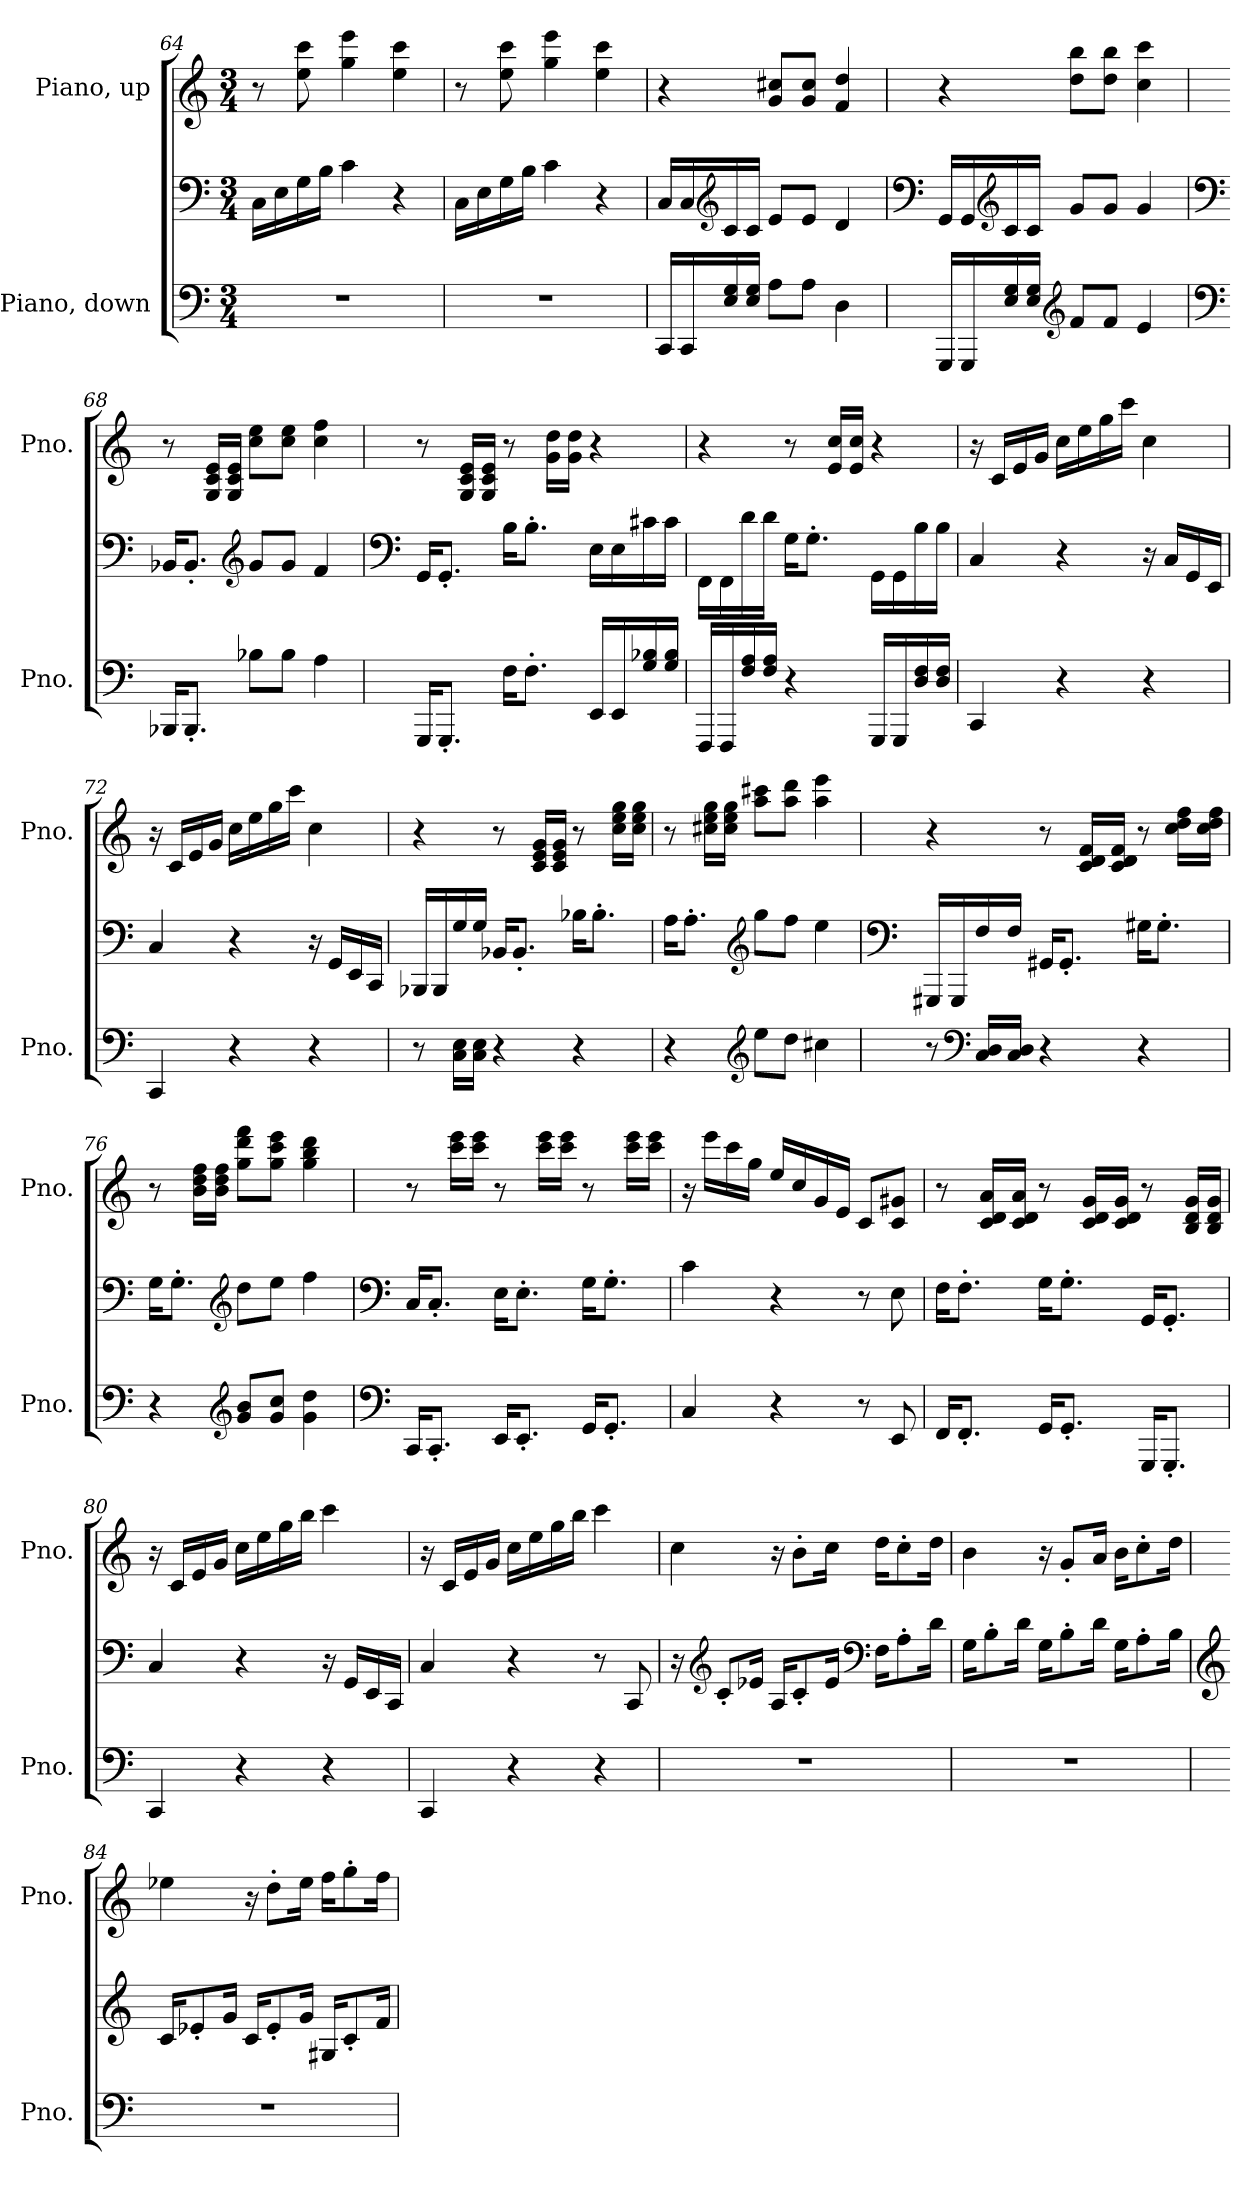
**kern	**kern	**kern
*part2	*part2	*part1
*staff3	*staff2	*staff1
*I"Piano, down	*	*I"Piano, up
*I'Pno.	*	*I'Pno.
*clefF4	*clefF4	*clefG2
*k[]	*k[]	*k[]
*M3/4	*M3/4	*M3/4
=64	=64	=64
2.r	16C\LL	8r
.	16E\	.
.	16G\	8ee\ 8ccc\
.	16B\JJ	.
.	4c\	4gg\ 4eee\
.	4r	4ee\ 4ccc\
=65	=65	=65
2.r	16C\LL	8r
.	16E\	.
.	16G\	8ee\ 8ccc\
.	16B\JJ	.
.	4c\	4gg\ 4eee\
.	4r	4ee\ 4ccc\
=66	=66	=66
16CC/LL	16C/LL	4r
16CC/	16C/	.
*	*clefG2	*
16E/ 16G/	16c/	.
16E/ 16G/JJ	16c/JJ	.
8A\L	8e/L	8g/ 8cc#X/L
8A\J	8e/J	8g/ 8cc#/J
4D\	4d/	4f/ 4dd/
!!LO:LB:g=z
=67	=67	=67
*	*clefF4	*
16GGG/LL	16GG/LL	4r
16GGG/	16GG/	.
*	*clefG2	*
16E/ 16G/	16c/	.
16E/ 16G/JJ	16c/JJ	.
*clefG2	*	*
8f/L	8g/L	8dd\ 8bb\L
8f/J	8g/J	8dd\ 8bb\J
4e/	4g/	4cc\ 4ccc\
=68	=68	=68
*clefF4	*clefF4	*
16BBB-X/KL	16BB-X/KL	8r
8.BBB-'/J	8.BB-'/J	.
.	.	16G/ 16c/ 16e/LL
.	.	16G/ 16c/ 16e/JJ
*	*clefG2	*
8B-X\L	8g/L	8cc\ 8ee\L
8B-\J	8g/J	8cc\ 8ee\J
4A\	4f/	4cc\ 4ff\
=69	=69	=69
*	*clefF4	*
16GGG/KL	16GG/KL	8r
8.GGG'/J	8.GG'/J	.
.	.	16G/ 16c/ 16e/LL
.	.	16G/ 16c/ 16e/JJ
16F\KL	16B\KL	8r
8.F'\J	8.B'\J	.
.	.	16g\ 16dd\LL
.	.	16g\ 16dd\JJ
16EE/LL	16E\LL	4r
16EE/	16E\	.
16G/ 16B-X/	16c#X\	.
16G/ 16B-/JJ	16c#\JJ	.
!!LO:LB:g=z
=70	=70	=70
16FFF/LL	16FF\LL	4r
16FFF/	16FF\	.
16F/ 16A/	16d\	.
16F/ 16A/JJ	16d\JJ	.
4r	16G\KL	8r
.	8.G'\J	.
.	.	16e/ 16cc/LL
.	.	16e/ 16cc/JJ
16GGG/LL	16GG\LL	4r
16GGG/	16GG\	.
16D/ 16F/	16B\	.
16D/ 16F/JJ	16B\JJ	.
=71	=71	=71
4CC/	4C/	16r
.	.	16c/LL
.	.	16e/
.	.	16g/JJ
4r	4r	16cc\LL
.	.	16ee\
.	.	16gg\
.	.	16ccc\JJ
4r	16r	4cc\
.	16C/LL	.
.	16GG/	.
.	16EE/JJ	.
=72	=72	=72
4CC/	4C/	16r
.	.	16c/LL
.	.	16e/
.	.	16g/JJ
4r	4r	16cc\LL
.	.	16ee\
.	.	16gg\
.	.	16ccc\JJ
4r	16r	4cc\
.	16GG/LL	.
.	16EE/	.
.	16CC/JJ	.
!!LO:LB:g=z
=73	=73	=73
8r	16BBB-X/LL	4r
.	16BBB-/	.
16C\ 16E\LL	16G/	.
16C\ 16E\JJ	16G/JJ	.
4r	16BB-X/KL	8r
.	8.BB-'/J	.
.	.	16c/ 16e/ 16g/LL
.	.	16c/ 16e/ 16g/JJ
4r	16B-X\KL	8r
.	8.B-'\J	.
.	.	16cc\ 16ee\ 16gg\LL
.	.	16cc\ 16ee\ 16gg\JJ
=74	=74	=74
4r	16A\KL	8r
.	8.A'\J	.
.	.	16cc#X\ 16ee\ 16gg\LL
.	.	16cc#\ 16ee\ 16gg\JJ
*clefG2	*clefG2	*
8ee\L	8gg\L	8aa\ 8ccc#X\L
8dd\J	8ff\J	8aa\ 8ddd\J
4cc#X\	4ee\	4aa\ 4eee\
=75	=75	=75
*	*clefF4	*
8r	16GGG#X/LL	4r
.	16GGG#/	.
*clefF4	*	*
16C/ 16D/LL	16F/	.
16C/ 16D/JJ	16F/JJ	.
4r	16GG#X/KL	8r
.	8.GG#'/J	.
.	.	16c/ 16d/ 16f/LL
.	.	16c/ 16d/ 16f/JJ
4r	16G#X\KL	8r
.	8.G#'\J	.
.	.	16cc\ 16dd\ 16ff\LL
.	.	16cc\ 16dd\ 16ff\JJ
!!LO:PB:g=z
=76	=76	=76
4r	16G\KL	8r
.	8.G'\J	.
.	.	16b\ 16dd\ 16ff\LL
.	.	16b\ 16dd\ 16ff\JJ
*clefG2	*clefG2	*
8g/ 8b/L	8dd\L	8gg\ 8ddd\ 8fff\L
8g/ 8cc/J	8ee\J	8gg\ 8ccc\ 8eee\J
4g\ 4dd\	4ff\	4gg\ 4bb\ 4ddd\
=77	=77	=77
*clefF4	*clefF4	*
16CC/KL	16C/KL	8r
8.CC'/J	8.C'/J	.
.	.	16ccc\ 16eee\LL
.	.	16ccc\ 16eee\JJ
16EE/KL	16E\KL	8r
8.EE'/J	8.E'\J	.
.	.	16ccc\ 16eee\LL
.	.	16ccc\ 16eee\JJ
16GG/KL	16G\KL	8r
8.GG'/J	8.G'\J	.
.	.	16ccc\ 16eee\LL
.	.	16ccc\ 16eee\JJ
=78	=78	=78
4C/	4c\	16r
.	.	16eee\LL
.	.	16ccc\
.	.	16gg\JJ
4r	4r	16ee/LL
.	.	16cc/
.	.	16g/
.	.	16e/JJ
8r	8r	8c/L
8EE/	8E\	8c/ 8g#X/J
!!LO:LB:g=z
=79	=79	=79
16FF/KL	16F\KL	8r
8.FF'/J	8.F'\J	.
.	.	16c/ 16d/ 16a/LL
.	.	16c/ 16d/ 16a/JJ
16GG/KL	16G\KL	8r
8.GG'/J	8.G'\J	.
.	.	16c/ 16d/ 16g/LL
.	.	16c/ 16d/ 16g/JJ
16GGG/KL	16GG/KL	8r
8.GGG'/J	8.GG'/J	.
.	.	16B/ 16d/ 16g/LL
.	.	16B/ 16d/ 16g/JJ
=80	=80	=80
4CC/	4C/	16r
.	.	16c/LL
.	.	16e/
.	.	16g/JJ
4r	4r	16cc\LL
.	.	16ee\
.	.	16gg\
.	.	16bb\JJ
4r	16r	4ccc\
.	16GG/LL	.
.	16EE/	.
.	16CC/JJ	.
=81	=81	=81
4CC/	4C/	16r
.	.	16c/LL
.	.	16e/
.	.	16g/JJ
4r	4r	16cc\LL
.	.	16ee\
.	.	16gg\
.	.	16bb\JJ
4r	8r	4ccc\
.	8CC/	.
!!LO:LB:g=z
=82	=82	=82
2.r	16r	4cc\
*	*clefG2	*
.	8c'/L	.
.	16e-X/Jk	.
.	16A/KL	16r
.	8c'/	8b'\L
.	16e-/Jk	16cc\Jk
*	*clefF4	*
.	16F\KL	16dd\KL
.	8A'\	8cc'\
.	16d\Jk	16dd\Jk
=83	=83	=83
2.r	16G\KL	4b\
.	8B'\	.
.	16d\Jk	.
.	16G\KL	16r
.	8B'\	8g'/L
.	16d\Jk	16a/Jk
.	16G\KL	16b\KL
.	8A'\	8cc'\
.	16B\Jk	16dd\Jk
=84	=84	=84
*	*clefG2	*
2.r	16c/KL	4ee-X\
.	8e-X'/	.
.	16g/Jk	.
.	16c/KL	16r
.	8e-'/	8dd'\L
.	16g/Jk	16ee-\Jk
.	16G#X/KL	16ff\KL
.	8c'/	8gg'\
.	16f/Jk	16ff\Jk
=	=	=
*-	*-	*-
